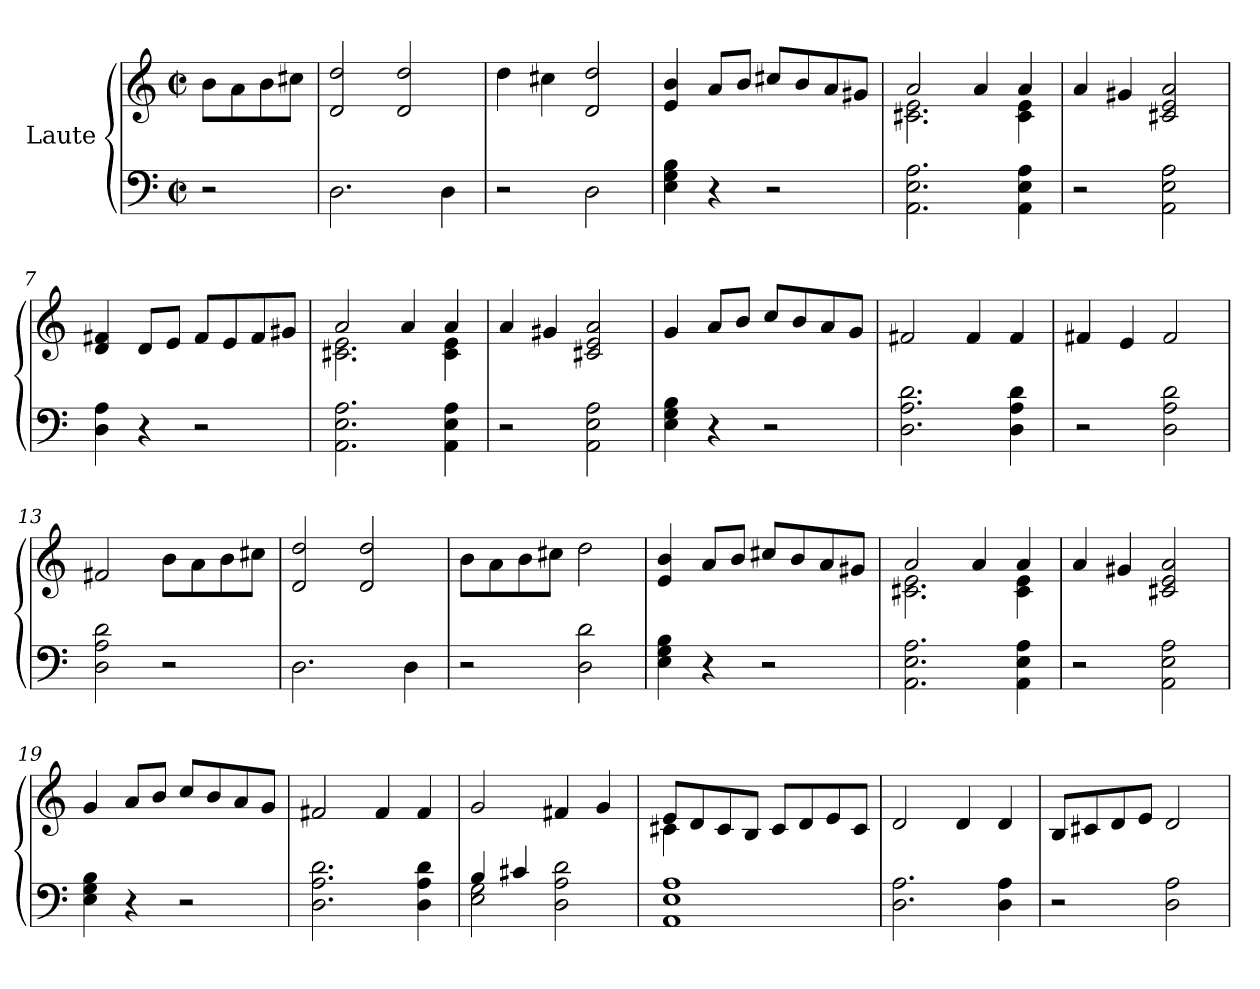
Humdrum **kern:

**kern	**kern
*part1	*part1
*staff2	*staff1
*I"Laute	*
*clefF4	*clefG2
*k[]	*k[]
*M2/2	*M2/2
*met(c|)	*met(c|)
=1	=1
2r	8b\L
.	8a\
.	8b\
.	8cc#X\J
=2	=2
2.D\	2d/ 2dd/
.	2d/ 2dd/
4D\	.
=3	=3
2r	4dd\
.	4cc#X\
2D\	2d/ 2dd/
=4	=4
4E\ 4G\ 4B\	4e/ 4b/
4r	8a/L
.	8b/J
2r	8cc#X/L
.	8b/
.	8a/
.	8g#X/J
=5	=5
*	*^
2.AA\ 2.E\ 2.A\	2a/	2.c#X\ 2.e\
.	4a/	.
4AA\ 4E\ 4A\	4a/	4c#\ 4e\
*	*v	*v
=6	=6
2r	4a/
.	4g#X/
2AA\ 2E\ 2A\	2c#X/ 2e/ 2a/
!!LO:LB:g=z
=7	=7
4D\ 4A\	4d/ 4f#X/
4r	8d/L
.	8e/J
2r	8f#/L
.	8e/
.	8f#/
.	8g#X/J
=8	=8
*	*^
2.AA\ 2.E\ 2.A\	2a/	2.c#X\ 2.e\
.	4a/	.
4AA\ 4E\ 4A\	4a/	4c#\ 4e\
*	*v	*v
=9	=9
2r	4a/
.	4g#X/
2AA\ 2E\ 2A\	2c#X/ 2e/ 2a/
=10	=10
4E\ 4G\ 4B\	4g/
4r	8a/L
.	8b/J
2r	8cc/L
.	8b/
.	8a/
.	8g/J
!!LO:LB:g=z
=11	=11
2.D\ 2.A\ 2.d\	2f#X/
.	4f#/
4D\ 4A\ 4d\	4f#/
=12	=12
2r	4f#X/
.	4e/
2D\ 2A\ 2d\	2f#/
=13	=13
2D\ 2A\ 2d\	2f#X/
2r	8b\L
.	8a\
.	8b\
.	8cc#X\J
=14	=14
2.D\	2d/ 2dd/
.	2d/ 2dd/
4D\	.
=15	=15
2r	8b\L
.	8a\
.	8b\
.	8cc#X\J
2D\ 2d\	2dd\
!!LO:LB:g=z
=16	=16
4E\ 4G\ 4B\	4e/ 4b/
4r	8a/L
.	8b/J
2r	8cc#X/L
.	8b/
.	8a/
.	8g#X/J
=17	=17
*	*^
2.AA\ 2.E\ 2.A\	2a/	2.c#X\ 2.e\
.	4a/	.
4AA\ 4E\ 4A\	4a/	4c#\ 4e\
*	*v	*v
=18	=18
2r	4a/
.	4g#X/
2AA\ 2E\ 2A\	2c#X/ 2e/ 2a/
=19	=19
4E\ 4G\ 4B\	4g/
4r	8a/L
.	8b/J
2r	8cc/L
.	8b/
.	8a/
.	8g/J
=20	=20
2.D\ 2.A\ 2.d\	2f#X/
.	4f#/
4D\ 4A\ 4d\	4f#/
!!LO:LB:g=z
=21	=21
*^	*
4B/	2E\ 2G\	2g/
4c#X/	.	.
2D\ 2A\ 2d\	2ryy	4f#X/
.	.	4g/
*v	*v	*
=22	=22
*	*^
1AA 1E 1A	8e/L	4c#X\
.	8d/	.
.	8c#/	2.ryy
.	8B/J	.
.	8c#/L	.
.	8d/	.
.	8e/	.
.	8c#/J	.
*	*v	*v
=23	=23
2.D\ 2.A\	2d/
.	4d/
4D\ 4A\	4d/
=24	=24
2r	8B/L
.	8c#X/
.	8d/
.	8e/J
2D\ 2A\	2d/
=	=
*-	*-
